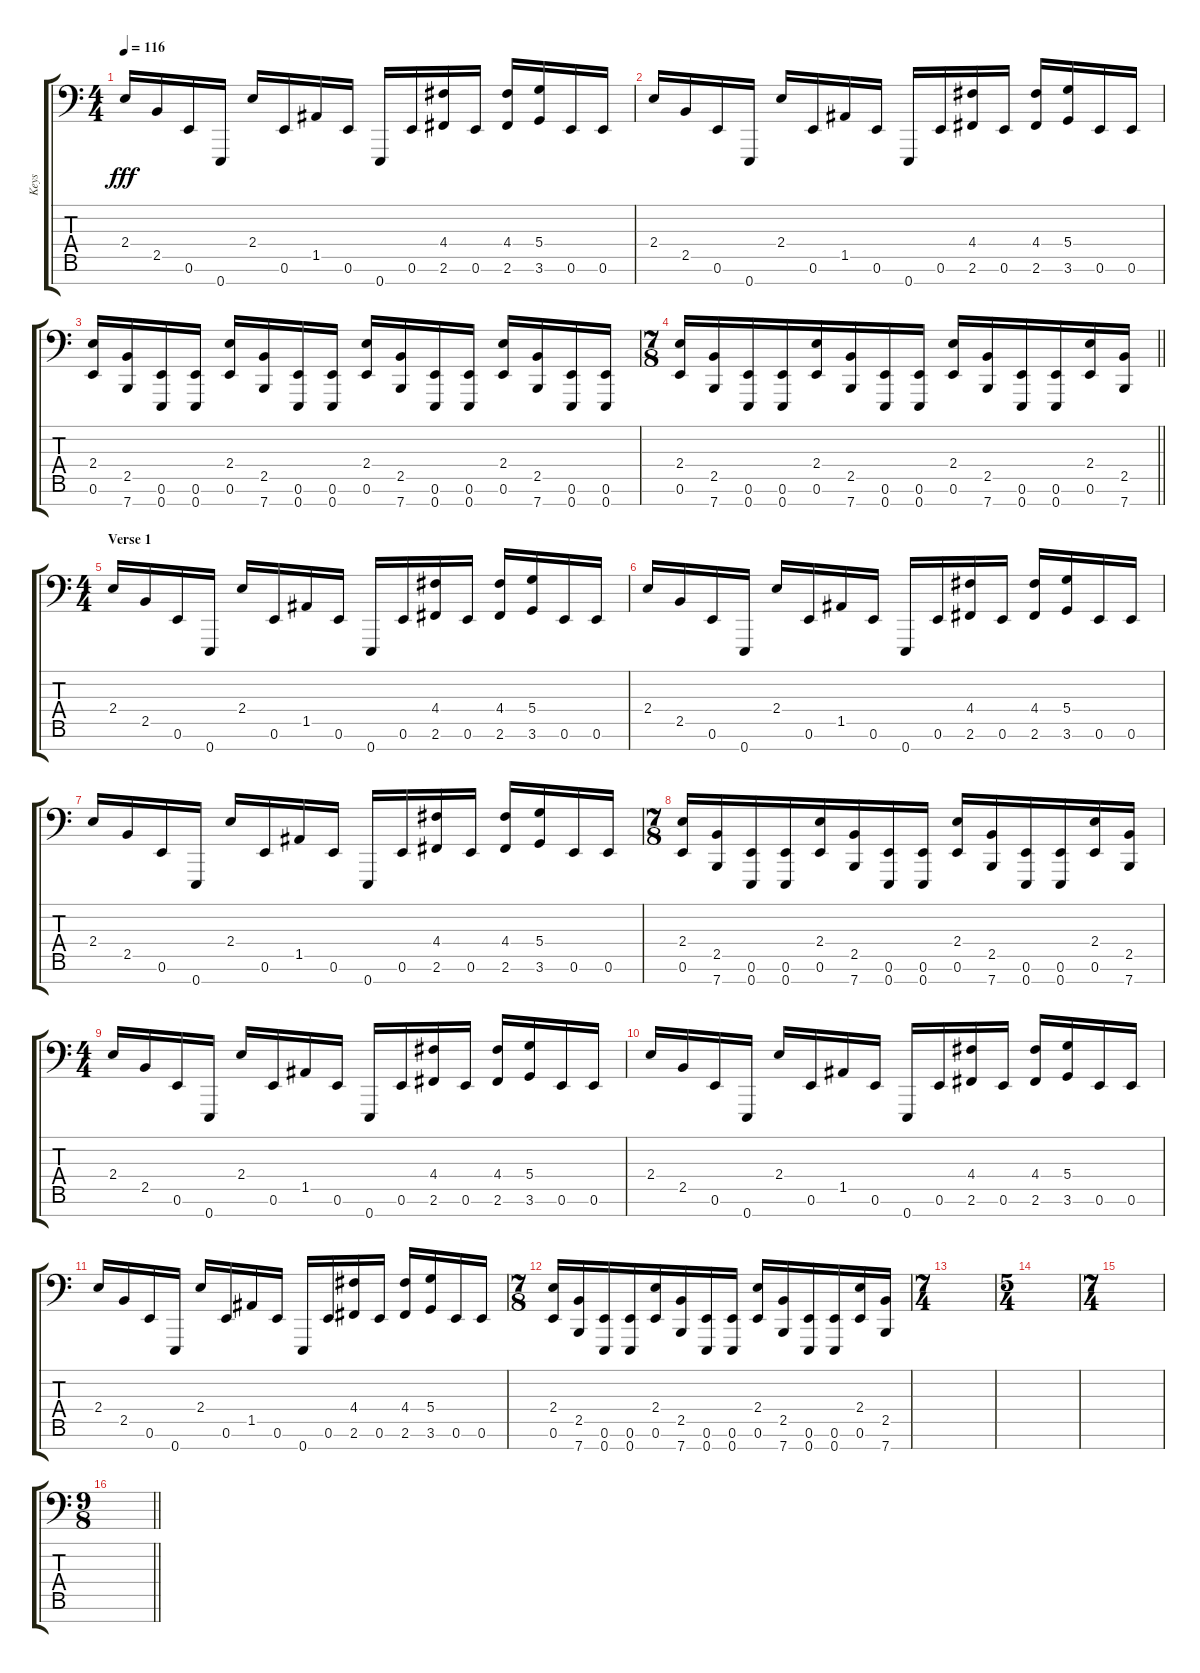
\track ("Keys" "Keys") {instrument lead2sawtooth}
\staff {score tabs}
\tuning (E4 B3 G3 D3 A2 E2 E1) {hide}
\ts (4 4)
\tempo 116
\clef f4
\ks c
2.4.16{dy fff} 2.5.16 0.6.16 0.7.16 2.4.16 0.6.16 1.5.16 0.6.16 0.7.16 0.6.16 (4.4 2.6).16 0.6.16 (4.4 2.6).16 (5.4 3.6).16 0.6.16 0.6.16 |
2.4.16 2.5.16 0.6.16 0.7.16 2.4.16 0.6.16 1.5.16 0.6.16 0.7.16 0.6.16 (4.4 2.6).16 0.6.16 (4.4 2.6).16 (5.4 3.6).16 0.6.16 0.6.16 |
(2.4 0.6).16 (2.5 7.7).16 (0.6 0.7).16 (0.6 0.7).16 (2.4 0.6).16 (2.5 7.7).16 (0.6 0.7).16 (0.6 0.7).16 (2.4 0.6).16 (2.5 7.7).16 (0.6 0.7).16 (0.6 0.7).16 (2.4 0.6).16 (2.5 7.7).16 (0.6 0.7).16 (0.6 0.7).16 |
\ts (7 8)
\barLineRight lightlight
(2.4 0.6).16 (2.5 7.7).16 (0.6 0.7).16 (0.6 0.7).16 (2.4 0.6).16 (2.5 7.7).16 (0.6 0.7).16 (0.6 0.7).16 (2.4 0.6).16 (2.5 7.7).16 (0.6 0.7).16 (0.6 0.7).16 (2.4 0.6).16 (2.5 7.7).16 |
\ts (4 4)
\section ("" "Verse 1")
2.4.16 2.5.16 0.6.16 0.7.16 2.4.16 0.6.16 1.5.16 0.6.16 0.7.16 0.6.16 (4.4 2.6).16 0.6.16 (4.4 2.6).16 (5.4 3.6).16 0.6.16 0.6.16 |
2.4.16 2.5.16 0.6.16 0.7.16 2.4.16 0.6.16 1.5.16 0.6.16 0.7.16 0.6.16 (4.4 2.6).16 0.6.16 (4.4 2.6).16 (5.4 3.6).16 0.6.16 0.6.16 |
2.4.16 2.5.16 0.6.16 0.7.16 2.4.16 0.6.16 1.5.16 0.6.16 0.7.16 0.6.16 (4.4 2.6).16 0.6.16 (4.4 2.6).16 (5.4 3.6).16 0.6.16 0.6.16 |
\ts (7 8)
(2.4 0.6).16 (2.5 7.7).16 (0.6 0.7).16 (0.6 0.7).16 (2.4 0.6).16 (2.5 7.7).16 (0.6 0.7).16 (0.6 0.7).16 (2.4 0.6).16 (2.5 7.7).16 (0.6 0.7).16 (0.6 0.7).16 (2.4 0.6).16 (2.5 7.7).16 |
\ts (4 4)
2.4.16 2.5.16 0.6.16 0.7.16 2.4.16 0.6.16 1.5.16 0.6.16 0.7.16 0.6.16 (4.4 2.6).16 0.6.16 (4.4 2.6).16 (5.4 3.6).16 0.6.16 0.6.16 |
2.4.16 2.5.16 0.6.16 0.7.16 2.4.16 0.6.16 1.5.16 0.6.16 0.7.16 0.6.16 (4.4 2.6).16 0.6.16 (4.4 2.6).16 (5.4 3.6).16 0.6.16 0.6.16 |
2.4.16 2.5.16 0.6.16 0.7.16 2.4.16 0.6.16 1.5.16 0.6.16 0.7.16 0.6.16 (4.4 2.6).16 0.6.16 (4.4 2.6).16 (5.4 3.6).16 0.6.16 0.6.16 |
\ts (7 8)
(2.4 0.6).16 (2.5 7.7).16 (0.6 0.7).16 (0.6 0.7).16 (2.4 0.6).16 (2.5 7.7).16 (0.6 0.7).16 (0.6 0.7).16 (2.4 0.6).16 (2.5 7.7).16 (0.6 0.7).16 (0.6 0.7).16 (2.4 0.6).16 (2.5 7.7).16 |
\ts (7 4)
|
\ts (5 4)
|
\ts (7 4)
|
\ts (9 8)
\barLineRight lightlight
